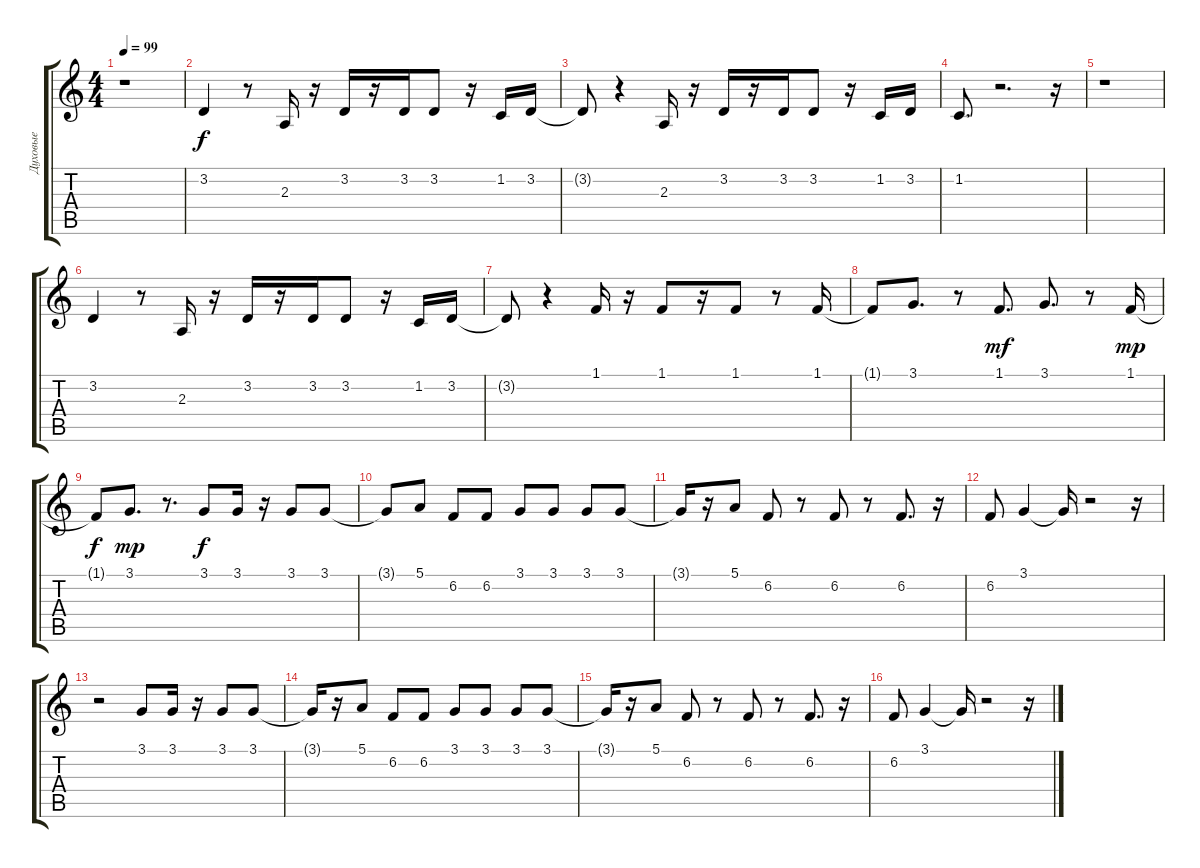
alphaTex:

\track ("Духовые" "Духовые") {instrument bassoon}
\staff {score tabs}
\tuning (E4 B3 G3 D3 A2 E2) {hide}
\ts (4 4)
\tempo 99
\clef g2
\ks c
r.1{dy f} |
3.2.4{volume 14 balance 8 instrument bassoon} r.8 2.3.16 r.16 3.2.16 r.16 3.2.16 3.2.8 r.16 1.2.16 3.2.16 |
3.2{t}.8 r.4 2.3.16 r.16 3.2.16 r.16 3.2.16 3.2.8 r.16 1.2.16 3.2.16 |
1.2.8{d} r.2{d} r.16 |
r.1 |
3.2.4 r.8 2.3.16 r.16 3.2.16 r.16 3.2.16 3.2.8 r.16 1.2.16 3.2.16 |
3.2{t}.8 r.4 1.1.16 r.16 1.1.8 r.16 1.1.8 r.8 1.1.16 |
1.1{t}.8 3.1.8{d} r.8 1.1.8{d dy mf} 3.1.8{d} r.8 1.1.16{dy mp} |
1.1{t}.8{dy f} 3.1.8{d dy mp} r.8{d} 3.1.8{dy f} 3.1.16 r.16 3.1.8 3.1.8 |
3.1{t}.8 5.1.8 6.2.8 6.2.8 3.1.8 3.1.8 3.1.8 3.1.8 |
3.1{t}.16 r.16 5.1.8 6.2.8 r.8 6.2.8 r.8 6.2.8{d} r.16 |
6.2.8 3.1.4 3.1{t}.16 r.2 r.16 |
r.2 3.1.8 3.1.16 r.16 3.1.8 3.1.8 |
3.1{t}.16 r.16 5.1.8 6.2.8 6.2.8 3.1.8 3.1.8 3.1.8 3.1.8 |
3.1{t}.16 r.16 5.1.8 6.2.8 r.8 6.2.8 r.8 6.2.8{d} r.16 |
6.2.8 3.1.4 3.1{t}.16 r.2 r.16
